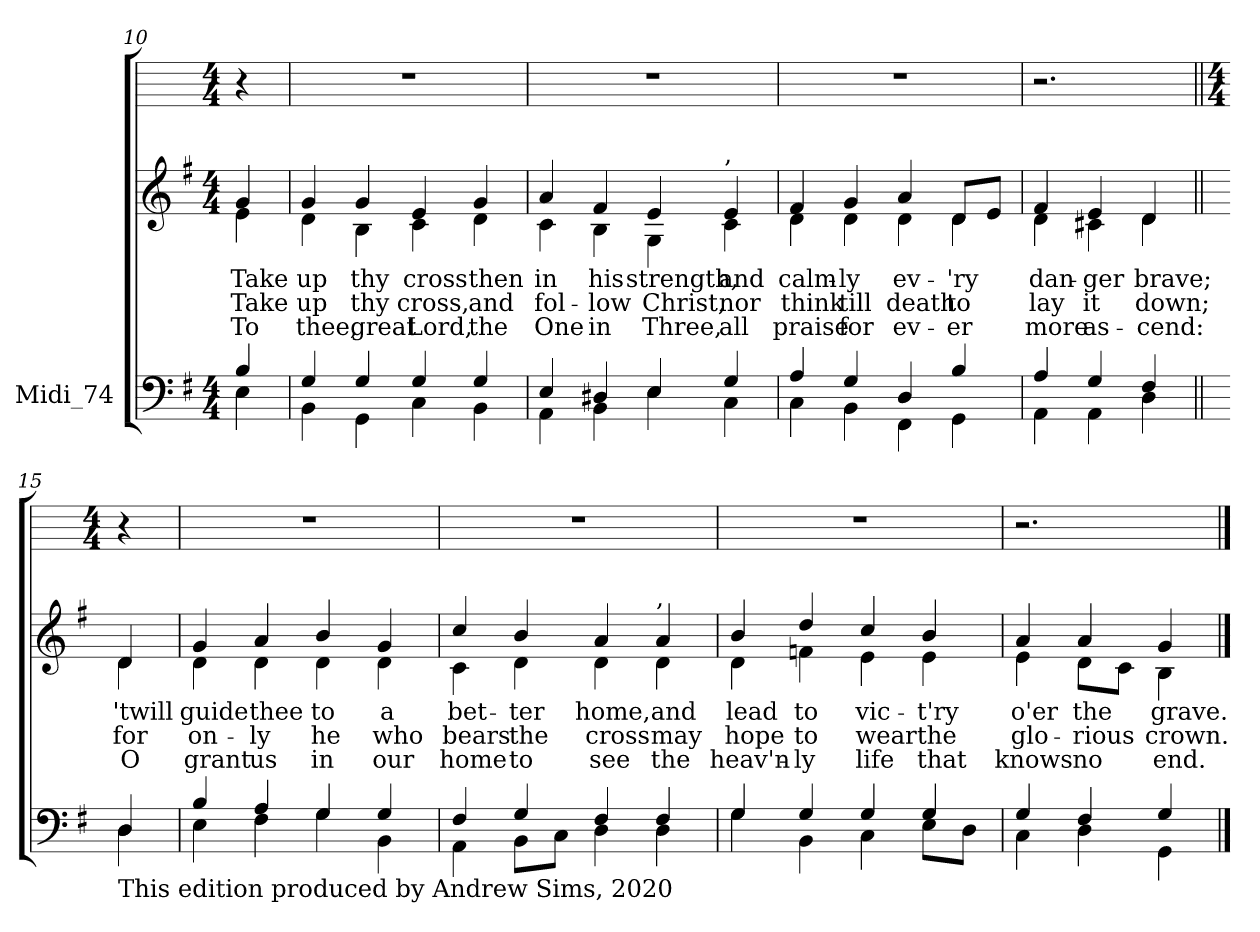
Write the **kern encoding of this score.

**kern	**kern	**text	**text	**text	**kern
*part3	*part2	*part2	*part2	*part2	*part1
*staff3	*staff2	*staff2	*staff2	*staff2	*staff1
*I"Midi_74	*	*	*	*	*
!!LO:LB:g=z
*clefF4	*clefG2	*	*	*	*
*k[f#]	*k[f#]	*	*	*	*
*G:	*G:	*	*	*	*
*M4/4	*M4/4	*	*	*	*M4/4
=10	=10	=10	=10	=10	=10
*^	*	*	*	*	*
!	!	!	!LO:LY:b	!LO:LY:b	!LO:LY:b	!
*	*	*^	*	*	*	*
4B/	4E\	4g/	4e\	Take	Take	To	4r
=11	=11	=11	=11	=11	=11	=11	=11
!	!	!	!	!LO:LY:b	!LO:LY:b	!LO:LY:b	!
4G/	4BB\	4g/	4d\	up	up	thee,	1r
!	!	!	!	!LO:LY:b	!LO:LY:b	!LO:LY:b	!
4G/	4GG\	4g/	4B\	thy	thy	great	.
!	!	!	!	!LO:LY:b	!LO:LY:b	!LO:LY:b	!
4G/	4C\	4e/	4c\	cross	cross,	Lord,	.
!	!	!	!	!LO:LY:b	!LO:LY:b	!LO:LY:b	!
4G/	4BB\	4g/	4d\	then	and	the	.
=12	=12	=12	=12	=12	=12	=12	=12
!	!	!	!	!LO:LY:b	!LO:LY:b	!LO:LY:b	!
4E/	4AA\	4a/	4c\	in	fol-	-One	1r
!	!	!	!	!LO:LY:b	!LO:LY:b	!LO:LY:b	!
4D#X/	4BB\	4f#/	4B\	his	low	in	.
!	!	!	!	!LO:LY:b	!LO:LY:b	!LO:LY:b	!
4E/	4E\	4e/	4G\	strength,	Christ,	Three,	.
!	!	!LO:TX:a:t=,	!	!	!	!	!
!	!	!	!	!LO:LY:b	!LO:LY:b	!LO:LY:b	!
4G/	4C\	4e/	4c\	and	nor	all	.
=13	=13	=13	=13	=13	=13	=13	=13
!	!	!	!	!LO:LY:b	!LO:LY:b	!LO:LY:b	!
4A/	4C\	4f#/	4d\	calm-	-think	praise	1r
!	!	!	!	!LO:LY:b	!LO:LY:b	!LO:LY:b	!
4G/	4BB\	4g/	4d\	ly	till	for	.
!	!	!	!	!LO:LY:b	!LO:LY:b	!LO:LY:b	!
4D/	4FF#\	4a/	4d\	ev-	-death	ev-	.
!	!	!	!	!LO:LY:b	!LO:LY:b	!LO:LY:b	!
4B/	4GG\	8d/L	4d\	-'ry	to	er	.
.	.	8e/J	.	.	.	.	.
=14	=14	=14	=14	=14	=14	=14	=14
!	!	!	!	!LO:LY:b	!LO:LY:b	!LO:LY:b	!
4A/	4AA\	4f#/	4d\	dan-	-lay	more	2.r
!	!	!	!	!LO:LY:b	!LO:LY:b	!LO:LY:b	!
4G/	4AA\	4e/	4c#X\	ger	it	as-	.
!	!	!	!	!LO:LY:b	!LO:LY:b	!LO:LY:b	!
4F#/	4D\	4d/	4d\	-brave;	down;	cend:	.
!!LO:LB:g=z
=15||	=15||	=15||	=15||	=15||	=15||	=15||	=15||
*	*	*	*	*	*	*	*M4/4
!LO:TX:b:t=This edition produced by Andrew Sims, 2020	!	!	!	!	!	!	!
!	!	!	!	!LO:LY:b	!LO:LY:b	!LO:LY:b	!
4D/	4D\	4d/	4d\	'twill	for	O	4r
=16	=16	=16	=16	=16	=16	=16	=16
!	!	!	!	!LO:LY:b	!LO:LY:b	!LO:LY:b	!
4B/	4E\	4g/	4d\	guide	on-	-grant	1r
!	!	!	!	!LO:LY:b	!LO:LY:b	!LO:LY:b	!
4A/	4F#\	4a/	4d\	thee	ly	us	.
!	!	!	!	!LO:LY:b	!LO:LY:b	!LO:LY:b	!
4G/	4G\	4b/	4d\	to	he	in	.
!	!	!	!	!LO:LY:b	!LO:LY:b	!LO:LY:b	!
4G/	4BB\	4g/	4d\	a	who	our	.
=17	=17	=17	=17	=17	=17	=17	=17
!	!	!	!	!LO:LY:b	!LO:LY:b	!LO:LY:b	!
4F#/	4AA\	4cc/	4c\	bet-	-bears	home	1r
!	!	!	!	!LO:LY:b	!LO:LY:b	!LO:LY:b	!
4G/	8BB\L	4b/	4d\	ter	the	to	.
.	8C\J	.	.	.	.	.	.
!	!	!	!	!LO:LY:b	!LO:LY:b	!LO:LY:b	!
4F#/	4D\	4a/	4d\	home,	cross	see	.
!	!	!LO:TX:a:t=,	!	!	!	!	!
!	!	!	!	!LO:LY:b	!LO:LY:b	!LO:LY:b	!
4F#/	4D\	4a/	4d\	and	may	the	.
=18	=18	=18	=18	=18	=18	=18	=18
!	!	!	!	!LO:LY:b	!LO:LY:b	!LO:LY:b	!
4G/	4G\	4b/	4d\	lead	hope	heav'n-	1r
!	!	!	!	!LO:LY:b	!LO:LY:b	!LO:LY:b	!
4G/	4BB\	4dd/	4fn\	-to	to	ly	.
!	!	!	!	!LO:LY:b	!LO:LY:b	!LO:LY:b	!
4G/	4C\	4cc/	4e\	vic-	-wear	life	.
!	!	!	!	!LO:LY:b	!LO:LY:b	!LO:LY:b	!
4G/	8E\L	4b/	4e\	t'ry	the	that	.
.	8D\J	.	.	.	.	.	.
=19	=19	=19	=19	=19	=19	=19	=19
!	!	!	!	!LO:LY:b	!LO:LY:b	!LO:LY:b	!
4G/	4C\	4a/	4e\	o'er	glo-	-knows	2.r
!	!	!	!	!LO:LY:b	!LO:LY:b	!LO:LY:b	!
4F#/	4D\	4a/	8d\L	the	rious	no	.
.	.	.	8c\J	.	.	.	.
!	!	!	!	!LO:LY:b	!LO:LY:b	!LO:LY:b	!
4G/	4GG\	4g/	4B\	grave.	crown.	end.	.
*v	*v	*	*	*	*	*	*
*	*v	*v	*	*	*	*
==	==	==	==	==	==
*-	*-	*-	*-	*-	*-
